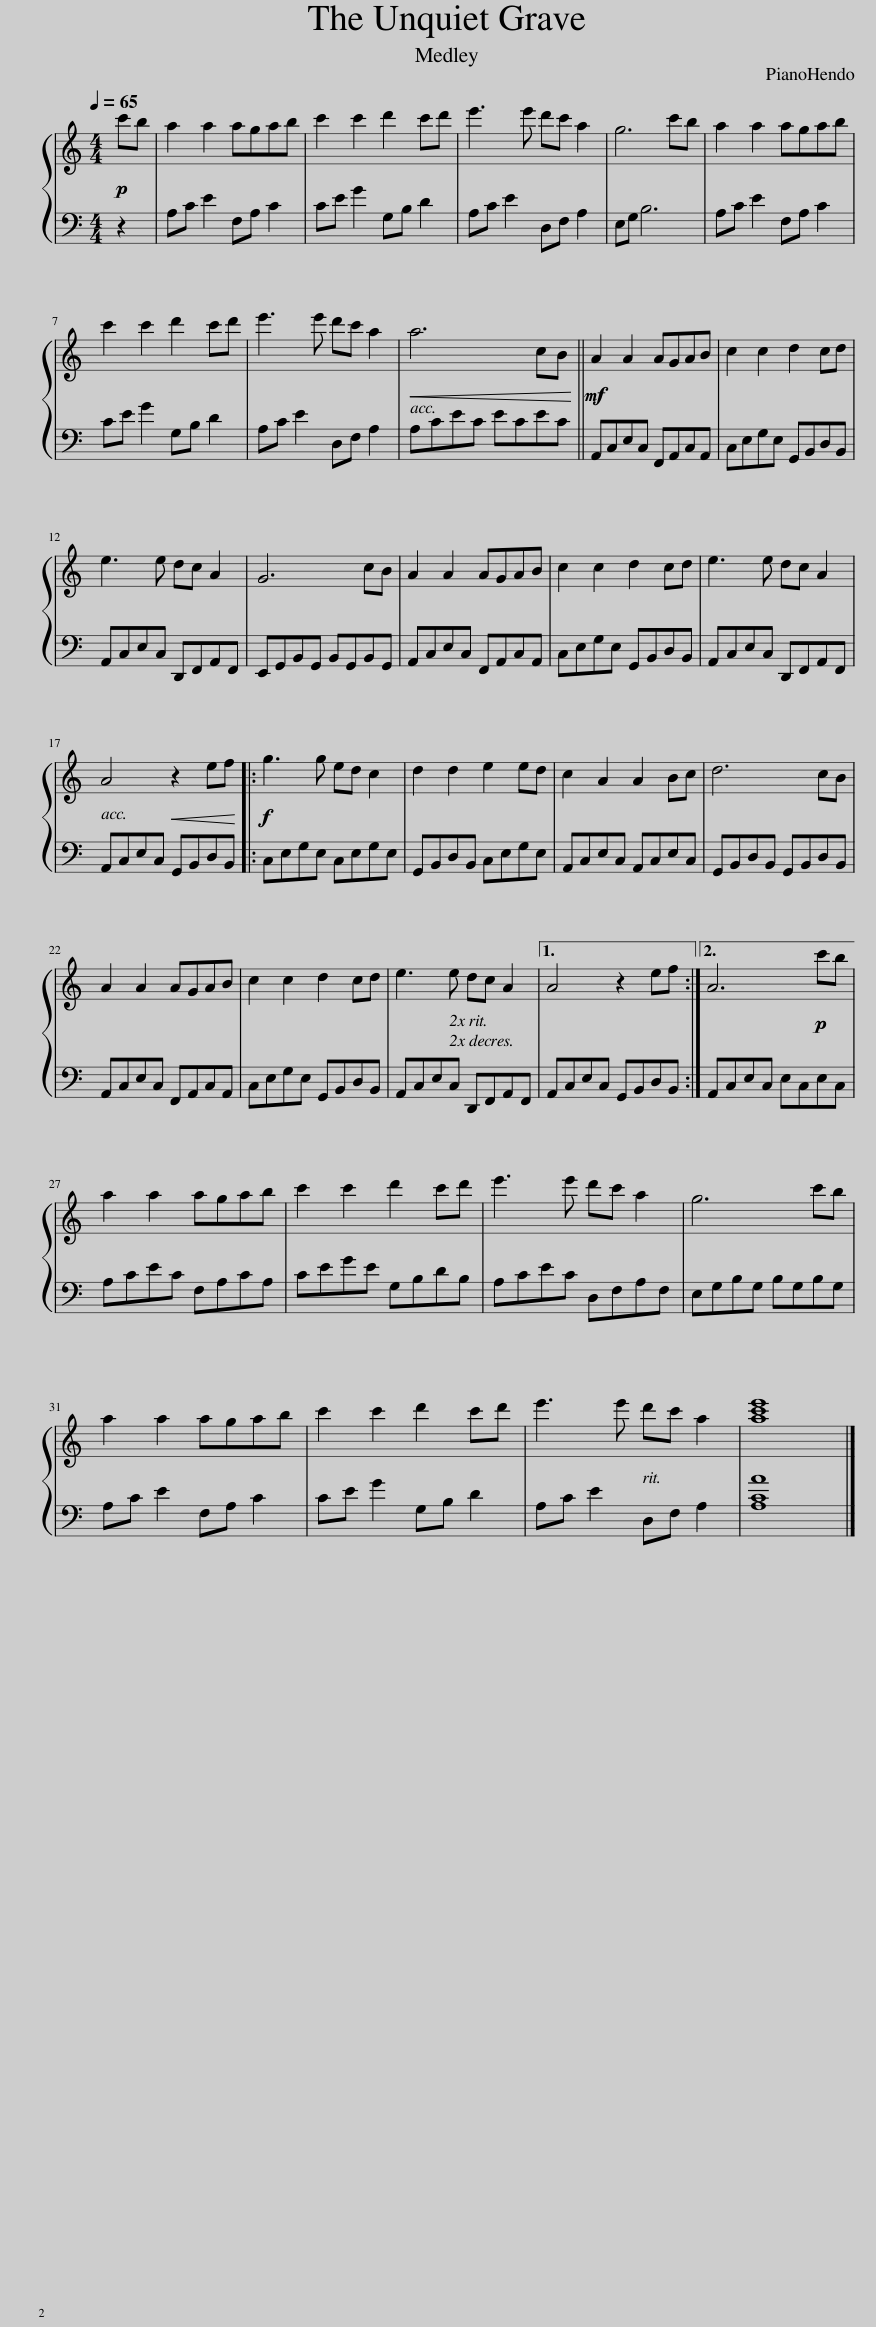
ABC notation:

X:1
%%score { 1 | 2 }
L:1/8
Q:1/4=65
M:4/4
I:linebreak $
K:C
V:1 treble
V:2 bass
V:1
!p! c'b | a2 a2 agab | c'2 c'2 d'2 c'd' | e'3 e' d'c' a2 | g6 c'b | %5
 a2 a2 agab |$ c'2 c'2 d'2 c'd' | e'3 e' d'c' a2 |!<(! a6 cB!<)! ||!mf![Q:1/4=85] A2 A2 AGAB | %10
 c2 c2 d2 cd |$ e3 e dc A2 | G6 cB | A2 A2 AGAB | c2 c2 d2 cd | %15
 e3 e dc A2 |$ A4!<(! z2 ef!<)! |:!f![Q:1/4=95] g3 g ed c2 | d2 d2 e2 ed | c2 A2 A2 Bc | %20
 d6 cB |$ A2 A2 AGAB | c2 c2 d2 cd | e3 e dc A2 |1 A4 z2 ef :|2 %25
 A6!p! c'b ||$[Q:1/4=65] a2 a2 agab | c'2 c'2 d'2 c'd' | e'3 e' d'c' a2 | g6 c'b |$ %30
 a2 a2 agab | c'2 c'2 d'2 c'd' | e'3 e' d'c' a2 | [ac'e']8 |] %34
V:2
 z2 | A,C E2 F,A, C2 | CE G2 G,B, D2 | A,C E2 D,F, A,2 | E,G, B,6 | %5
 A,C E2 F,A, C2 |$ CE G2 G,B, D2 | A,C E2 D,F, A,2 | A,CEC ECEC || A,,C,E,C, F,,A,,C,A,, | %10
 C,E,G,E, G,,B,,D,B,, |$ A,,C,E,C, D,,F,,A,,F,, | E,,G,,B,,G,, B,,G,,B,,G,, | A,,C,E,C, F,,A,,C,A,, | C,E,G,E, G,,B,,D,B,, | %15
 A,,C,E,C, D,,F,,A,,F,, |$ A,,C,E,C, G,,B,,D,B,, |: C,E,G,E, C,E,G,E, | G,,B,,D,B,, C,E,G,E, | A,,C,E,C, A,,C,E,C, | %20
 G,,B,,D,B,, G,,B,,D,B,, |$ A,,C,E,C, F,,A,,C,A,, | C,E,G,E, G,,B,,D,B,, | A,,C,E,C, D,,F,,A,,F,, |1 A,,C,E,C, G,,B,,D,B,, :|2 %25
 A,,C,E,C, E,C,E,C, ||$ A,CEC F,A,CA, | CEGE G,B,DB, | A,CEC D,F,A,F, | E,G,B,G, B,G,B,G, |$ %30
 A,C E2 F,A, C2 | CE G2 G,B, D2 | A,C E2 D,F, A,2 | [A,CA]8 |] %34
